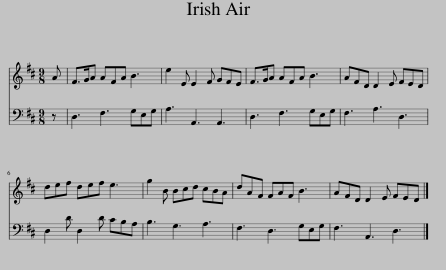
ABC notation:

X:1
%%score 1 2
L:1/8
M:9/8
I:linebreak $
K:D
V:1 treble
V:2 bass
V:1
 A | F>GA AFA B3 | e2 E E2 F GFE | F>GA AFA B3 | AFD D2 E FED |$ %5
 def def e3 | g2 B Bcd cBA | dAF FAF B3 | AFD D2 E FED |] %9
V:2
 z | D,3 F,3 G,E,G, | A,3 A,,3 A,,3 | D,3 F,3 G,E,G, | F,3 A,3 D,3 |$ %5
 D,2 D D,2 D CB,A, | B,3 G,3 A,3 | F,3 D,3 G,E,G, | F,3 A,,3 D,3 |] %9
